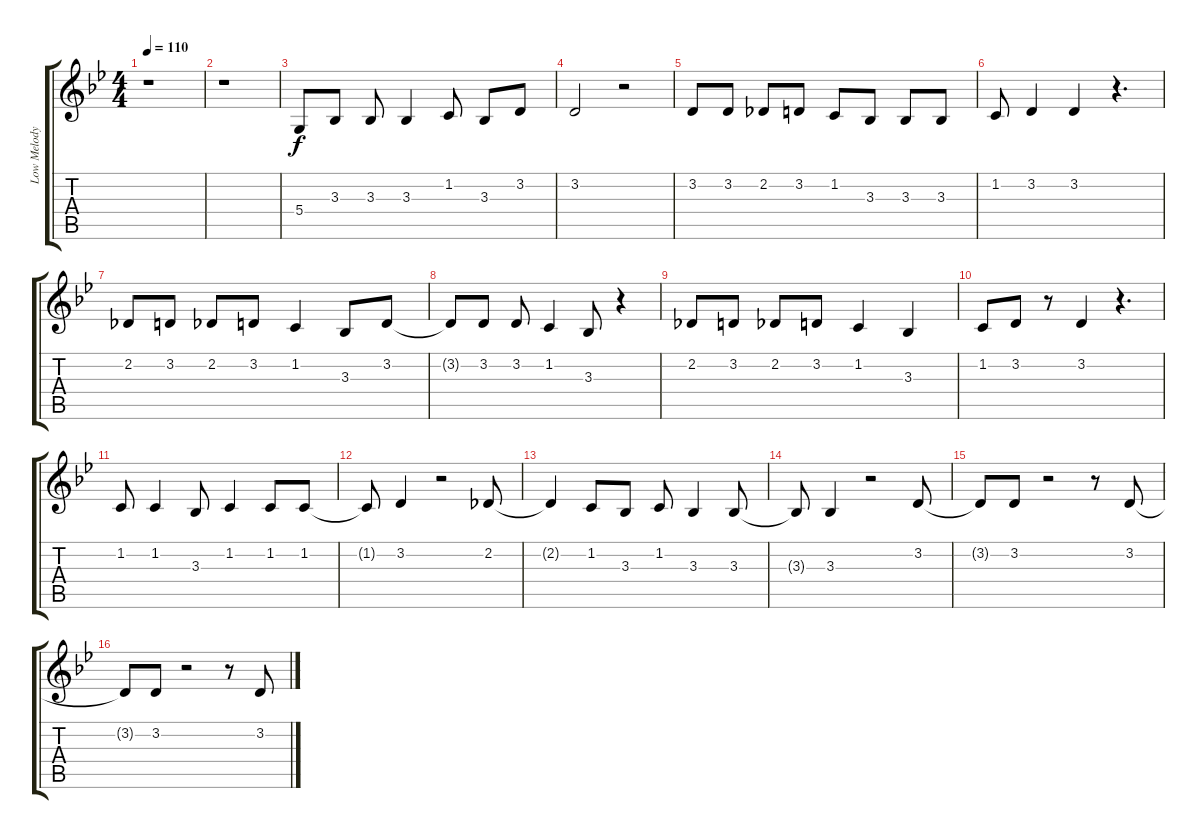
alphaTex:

\track ("Low Melody (2nd)" "Low Melody") {instrument brasssection}
\staff {score tabs}
\tuning (E4 B3 G3 D3 A2 E2) {hide}
\ts (4 4)
\tempo 110
\clef g2
\ks bb
r.1{dy f instrument brasssection} |
r.1 |
5.4.8 3.3.8 3.3.8 3.3.4 1.2.8 3.3.8 3.2.8 |
3.2.2 r.2 |
3.2.8 3.2.8 2.2.8 3.2.8 1.2.8 3.3.8 3.3.8 3.3.8 |
1.2.8 3.2.4 3.2.4 r.4{d} |
2.2.8 3.2.8 2.2.8 3.2.8 1.2.4 3.3.8 3.2.8 |
3.2{t}.8 3.2.8 3.2.8 1.2.4 3.3.8 r.4 |
2.2.8 3.2.8 2.2.8 3.2.8 1.2.4 3.3.4 |
1.2.8 3.2.8 r.8 3.2.4 r.4{d} |
1.2.8 1.2.4 3.3.8 1.2.4 1.2.8 1.2.8 |
1.2{t}.8 3.2.4 r.2 2.2.8 |
2.2{t}.4 1.2.8 3.3.8 1.2.8 3.3.4 3.3.8 |
3.3{t}.8 3.3.4 r.2 3.2.8 |
3.2{t}.8 3.2.8 r.2 r.8 3.2.8 |
3.2{t}.8 3.2.8 r.2 r.8 3.2.8
